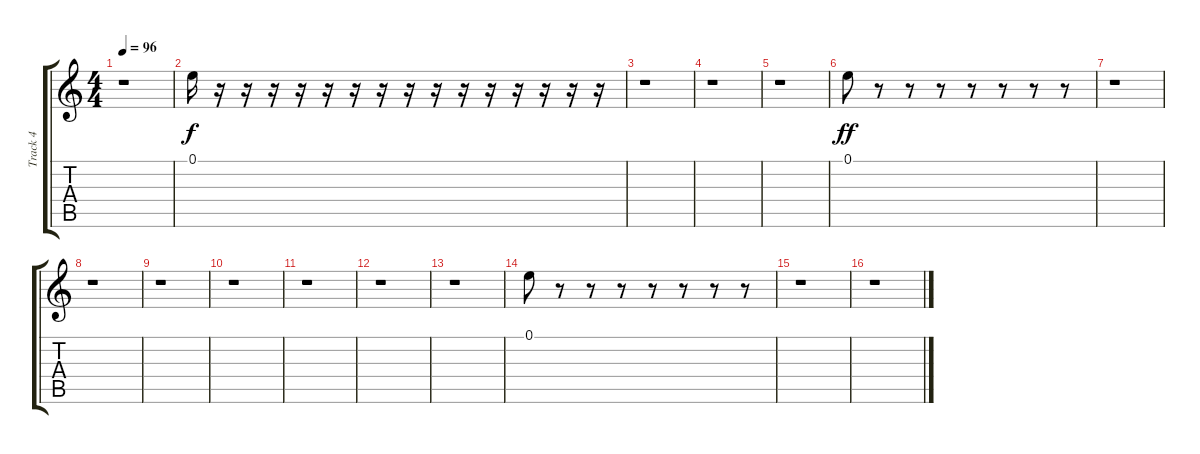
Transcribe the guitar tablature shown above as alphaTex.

\track ("Track 4" "Track 4") {instrument acousticguitarsteel}
\staff {score tabs}
\tuning (E4 B3 G3 D3 A2 E2) {hide}
\ts (4 4)
\tempo 96
\clef g2
\ks c
r.1{dy f} |
0.1.16 r.16 r.16 r.16 r.16 r.16 r.16 r.16 r.16 r.16 r.16 r.16 r.16 r.16 r.16 r.16 |
r.1 |
r.1 |
r.1 |
0.1.8{dy ff} r.8 r.8 r.8 r.8 r.8 r.8 r.8 |
r.1 |
r.1 |
r.1 |
r.1 |
r.1 |
r.1 |
r.1 |
0.1.8 r.8 r.8 r.8 r.8 r.8 r.8 r.8 |
r.1 |
r.1
